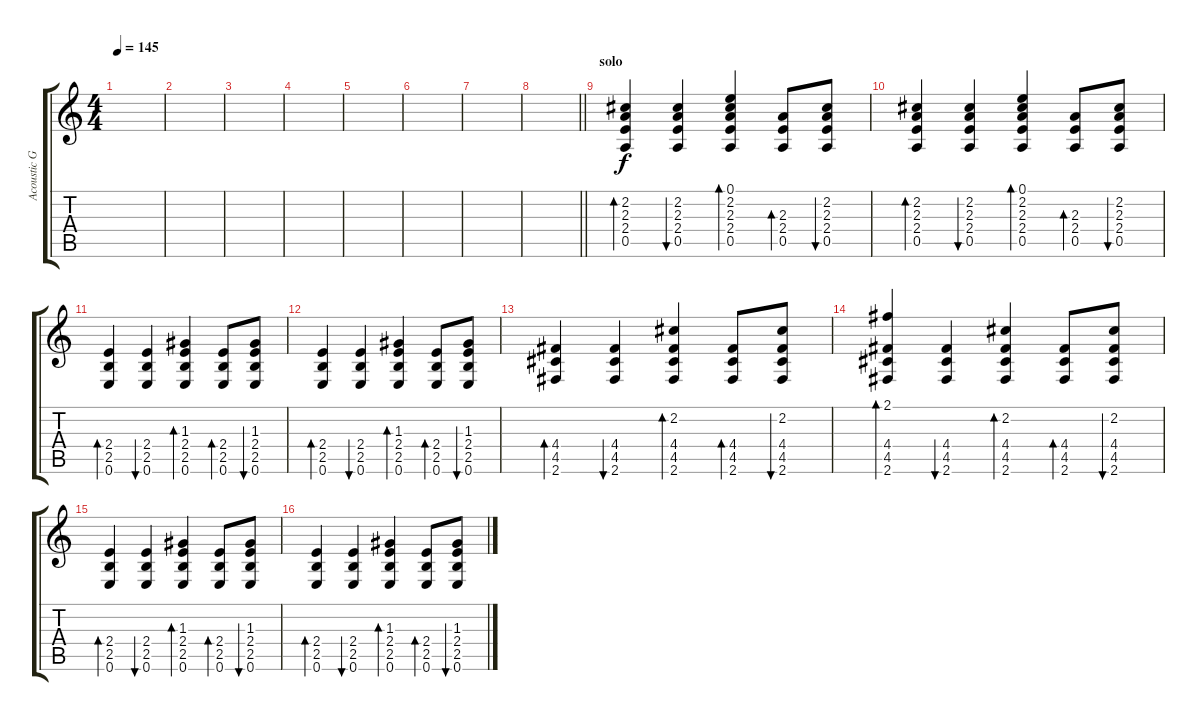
\track ("Acoustic Guitar 1" "Acoustic G") {instrument acousticguitarsteel}
\staff {score tabs}
\tuning (E4 B3 G3 D3 A2 E2) {hide}
\ts (4 4)
\tempo 145
\clef g2
\ks c
|
|
|
|
|
|
|
\barLineRight lightlight
|
\section ("" "solo")
(2.2 2.3 2.4 0.5).4{bd 60} (2.2 2.3 2.4 0.5).4{bu 60} (0.1 2.2 2.3 2.4 0.5).4{bd 60} (2.3 2.4 0.5).8{bd 60} (2.2 2.3 2.4 0.5).8{bu 60} |
(2.2 2.3 2.4 0.5).4{bd 60} (2.2 2.3 2.4 0.5).4{bu 60} (0.1 2.2 2.3 2.4 0.5).4{bd 60} (2.3 2.4 0.5).8{bd 60} (2.2 2.3 2.4 0.5).8{bu 60} |
(2.4 2.5 0.6).4{bd 60} (2.4 2.5 0.6).4{bu 60} (1.3 2.4 2.5 0.6).4{bd 60} (2.4 2.5 0.6).8{bd 60} (1.3 2.4 2.5 0.6).8{bu 60} |
(2.4 2.5 0.6).4{bd 60} (2.4 2.5 0.6).4{bu 60} (1.3 2.4 2.5 0.6).4{bd 60} (2.4 2.5 0.6).8{bd 60} (1.3 2.4 2.5 0.6).8{bu 60} |
(4.4 4.5 2.6).4{bd 60} (4.4 4.5 2.6).4{bu 60} (2.2 4.4 4.5 2.6).4{bd 60} (4.4 4.5 2.6).8{bd 60} (2.2 4.4 4.5 2.6).8{bu 60} |
(2.1 4.4 4.5 2.6).4{bd 60} (4.4 4.5 2.6).4{bu 60} (2.2 4.4 4.5 2.6).4{bd 60} (4.4 4.5 2.6).8{bd 60} (2.2 4.4 4.5 2.6).8{bu 60} |
(2.4 2.5 0.6).4{bd 60} (2.4 2.5 0.6).4{bu 60} (1.3 2.4 2.5 0.6).4{bd 60} (2.4 2.5 0.6).8{bd 60} (1.3 2.4 2.5 0.6).8{bu 60} |
(2.4 2.5 0.6).4{bd 60} (2.4 2.5 0.6).4{bu 60} (1.3 2.4 2.5 0.6).4{bd 60} (2.4 2.5 0.6).8{bd 60} (1.3 2.4 2.5 0.6).8{bu 60}
